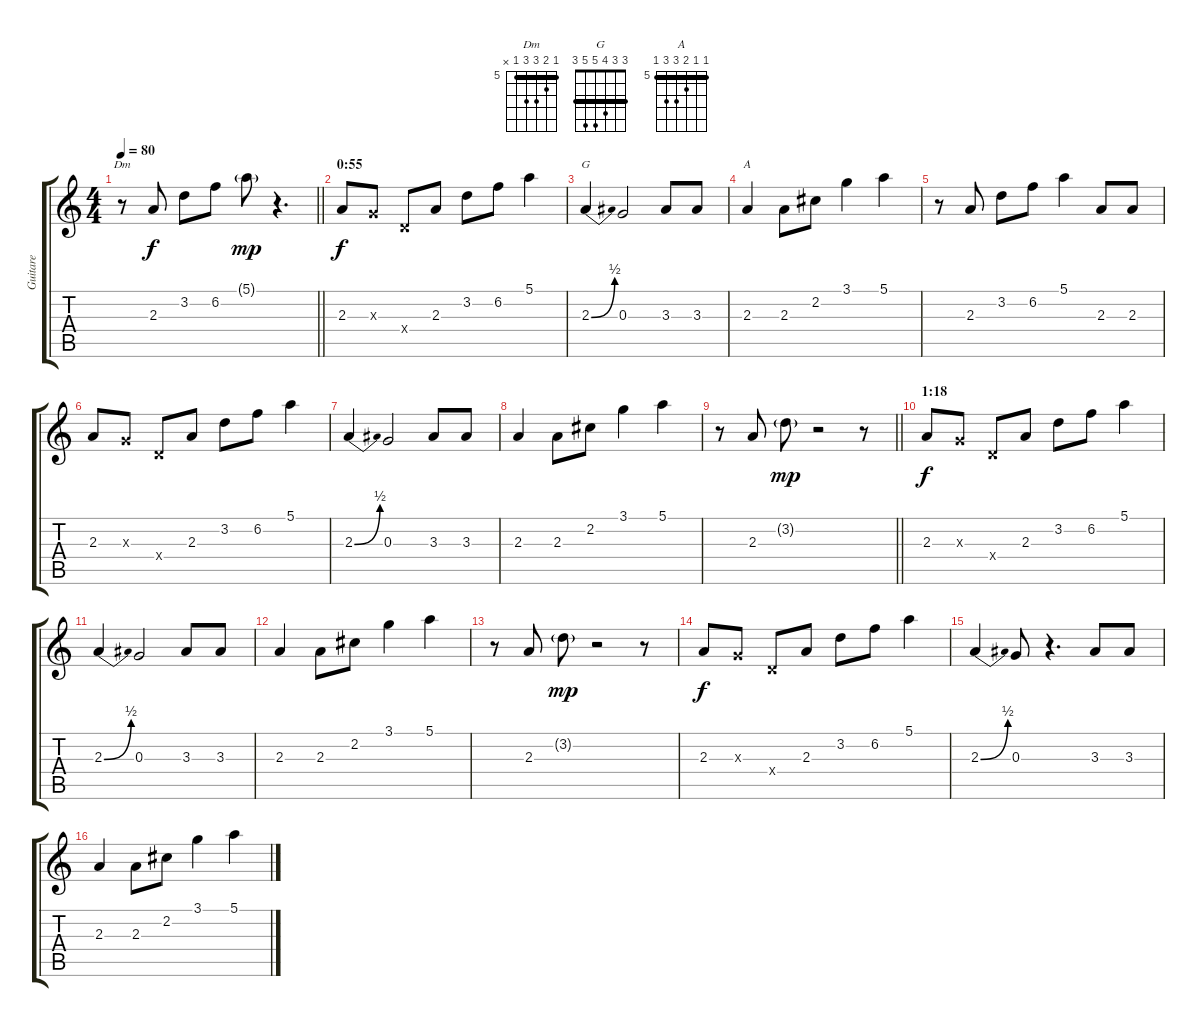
\track ("Guitare" "Guitare") {instrument acousticguitarsteel}
\staff {score tabs}
\tuning (E4 B3 G3 D3 A2 E2) {hide}
\chord ("Dm" 5 6 7 7 5 x) {firstfret 5 barre 5}
\chord ("G" 3 3 4 5 5 3) {barre 3}
\chord ("A" 5 5 6 7 7 5) {firstfret 5 barre 5}
\ts (4 4)
\tempo 80
\clef g2
\barLineRight lightlight
\ks c
r.8{ch "Dm" dy f} 2.3.8 3.2.8 6.2.8 5.1{g}.8{dy mp} r.4{d} |
\section ("" "0:55")
2.3.8{dy f} 0.3{x}.8 0.4{x}.8 2.3.8 3.2.8 6.2.8 5.1.4 |
2.3{be (bend 0 0 60 2)}.4{ch "G"} 0.3.2 3.3.8 3.3.8 |
2.3.4{ch "A"} 2.3.8 2.2.8 3.1.4 5.1.4 |
r.8 2.3.8 3.2.8 6.2.8 5.1.4 2.3.8 2.3.8 |
2.3.8 0.3{x}.8 0.4{x}.8 2.3.8 3.2.8 6.2.8 5.1.4 |
2.3{be (bend 0 0 60 2)}.4 0.3.2 3.3.8 3.3.8 |
2.3.4 2.3.8 2.2.8 3.1.4 5.1.4 |
\barLineRight lightlight
r.8 2.3.8 3.2{g}.8{dy mp} r.2 r.8 |
\section ("" "1:18")
2.3.8{dy f} 0.3{x}.8 0.4{x}.8 2.3.8 3.2.8 6.2.8 5.1.4 |
2.3{be (bend 0 0 60 2)}.4 0.3.2 3.3.8 3.3.8 |
2.3.4 2.3.8 2.2.8 3.1.4 5.1.4 |
r.8 2.3.8 3.2{g}.8{dy mp} r.2 r.8 |
2.3.8{dy f} 0.3{x}.8 0.4{x}.8 2.3.8 3.2.8 6.2.8 5.1.4 |
2.3{be (bend 0 0 60 2)}.4 0.3.8 r.4{d} 3.3.8 3.3.8 |
2.3.4 2.3.8 2.2.8 3.1.4 5.1.4
